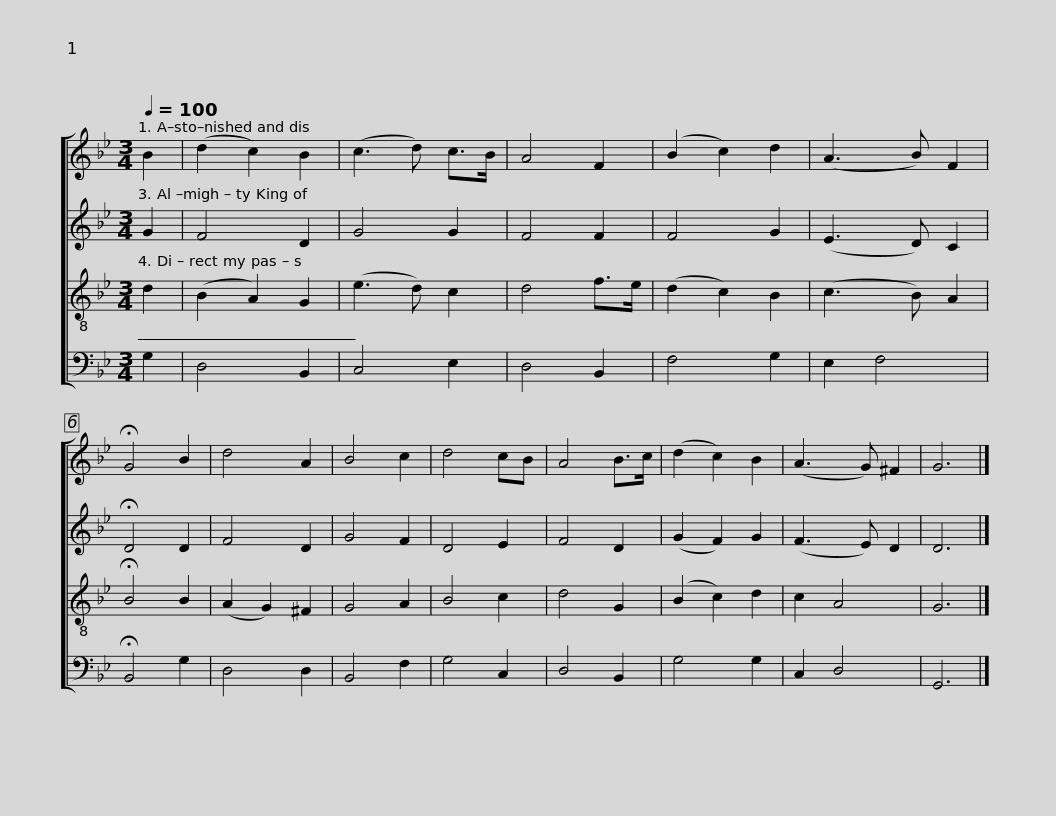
X:1
%%score [ 1 2 3 4 ]
L:1/8
Q:1/4=100
M:3/4
I:linebreak $
K:Bb
V:1 treble
V:2 treble
V:3 treble-8
V:4 bass
V:1
 B2 | (d2 c2) B2 | (c3 d) c>B | A4 F2 | (B2 c2) d2 | %5
 (A3 B) F2 | !fermata!G4 B2 | d4 A2 | B4 c2 | d4 cB | %10
 A4 B>c | (d2 c2) B2 |$ (A3 G) ^F2 | G6 |] %14
V:2
 G2 | F4 D2 | G4 G2 | F4 F2 | F4 G2 | %5
 (E3 D) C2 | !fermata!D4 D2 | F4 D2 | G4 F2 | D4 E2 | %10
 F4 D2 | (G2 F2) G2 |$ (F3 E) D2 | D6 |] %14
V:3
 d2 | (B2 A2) G2 | (e3 d) c2 | d4 f>e | (d2 c2) B2 | %5
 (c3 B) A2 | !fermata!B4 B2 | (A2 G2) ^F2 | G4 A2 | B4 c2 | %10
 d4 G2 | (B2 c2) d2 |$ c2 A4 | G6 |] %14
V:4
 G,2 | D,4 B,,2 | C,4 E,2 | D,4 B,,2 | F,4 G,2 | %5
 E,2 F,4 | !fermata!B,,4 G,2 | D,4 D,2 | B,,4 F,2 | G,4 C,2 | %10
 D,4 B,,2 | G,4 G,2 |$ C,2 D,4 | G,,6 |] %14
